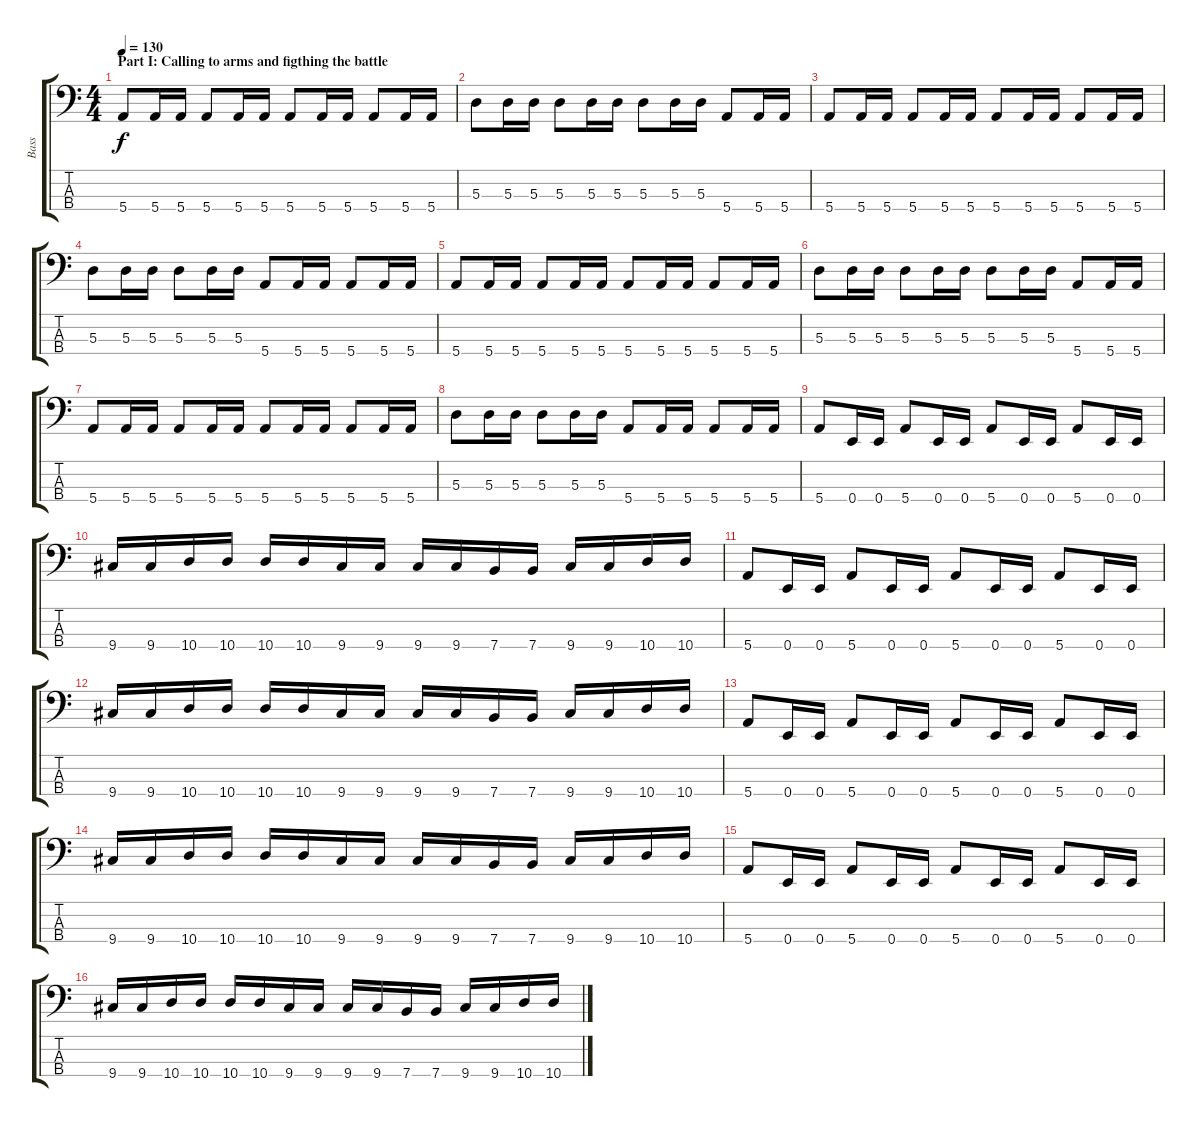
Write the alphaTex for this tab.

\track ("Bass" "Bass") {instrument electricbasspick}
\staff {score tabs}
\tuning (G2 D2 A1 E1) {hide}
\ts (4 4)
\section ("" "Part I: Calling to arms and figthing the battle")
\tempo 130
\clef f4
\ks c
5.4.8{dy f instrument electricbasspick} 5.4.16 5.4.16 5.4.8 5.4.16 5.4.16 5.4.8 5.4.16 5.4.16 5.4.8 5.4.16 5.4.16 |
5.3.8 5.3.16 5.3.16 5.3.8 5.3.16 5.3.16 5.3.8 5.3.16 5.3.16 5.4.8 5.4.16 5.4.16 |
5.4.8 5.4.16 5.4.16 5.4.8 5.4.16 5.4.16 5.4.8 5.4.16 5.4.16 5.4.8 5.4.16 5.4.16 |
5.3.8 5.3.16 5.3.16 5.3.8 5.3.16 5.3.16 5.4.8 5.4.16 5.4.16 5.4.8 5.4.16 5.4.16 |
5.4.8 5.4.16 5.4.16 5.4.8 5.4.16 5.4.16 5.4.8 5.4.16 5.4.16 5.4.8 5.4.16 5.4.16 |
5.3.8 5.3.16 5.3.16 5.3.8 5.3.16 5.3.16 5.3.8 5.3.16 5.3.16 5.4.8 5.4.16 5.4.16 |
5.4.8 5.4.16 5.4.16 5.4.8 5.4.16 5.4.16 5.4.8 5.4.16 5.4.16 5.4.8 5.4.16 5.4.16 |
5.3.8 5.3.16 5.3.16 5.3.8 5.3.16 5.3.16 5.4.8 5.4.16 5.4.16 5.4.8 5.4.16 5.4.16 |
5.4.8 0.4.16 0.4.16 5.4.8 0.4.16 0.4.16 5.4.8 0.4.16 0.4.16 5.4.8 0.4.16 0.4.16 |
9.4.16 9.4.16 10.4.16 10.4.16 10.4.16 10.4.16 9.4.16 9.4.16 9.4.16 9.4.16 7.4.16 7.4.16 9.4.16 9.4.16 10.4.16 10.4.16 |
5.4.8 0.4.16 0.4.16 5.4.8 0.4.16 0.4.16 5.4.8 0.4.16 0.4.16 5.4.8 0.4.16 0.4.16 |
9.4.16 9.4.16 10.4.16 10.4.16 10.4.16 10.4.16 9.4.16 9.4.16 9.4.16 9.4.16 7.4.16 7.4.16 9.4.16 9.4.16 10.4.16 10.4.16 |
5.4.8 0.4.16 0.4.16 5.4.8 0.4.16 0.4.16 5.4.8 0.4.16 0.4.16 5.4.8 0.4.16 0.4.16 |
9.4.16 9.4.16 10.4.16 10.4.16 10.4.16 10.4.16 9.4.16 9.4.16 9.4.16 9.4.16 7.4.16 7.4.16 9.4.16 9.4.16 10.4.16 10.4.16 |
5.4.8 0.4.16 0.4.16 5.4.8 0.4.16 0.4.16 5.4.8 0.4.16 0.4.16 5.4.8 0.4.16 0.4.16 |
9.4.16 9.4.16 10.4.16 10.4.16 10.4.16 10.4.16 9.4.16 9.4.16 9.4.16 9.4.16 7.4.16 7.4.16 9.4.16 9.4.16 10.4.16 10.4.16
